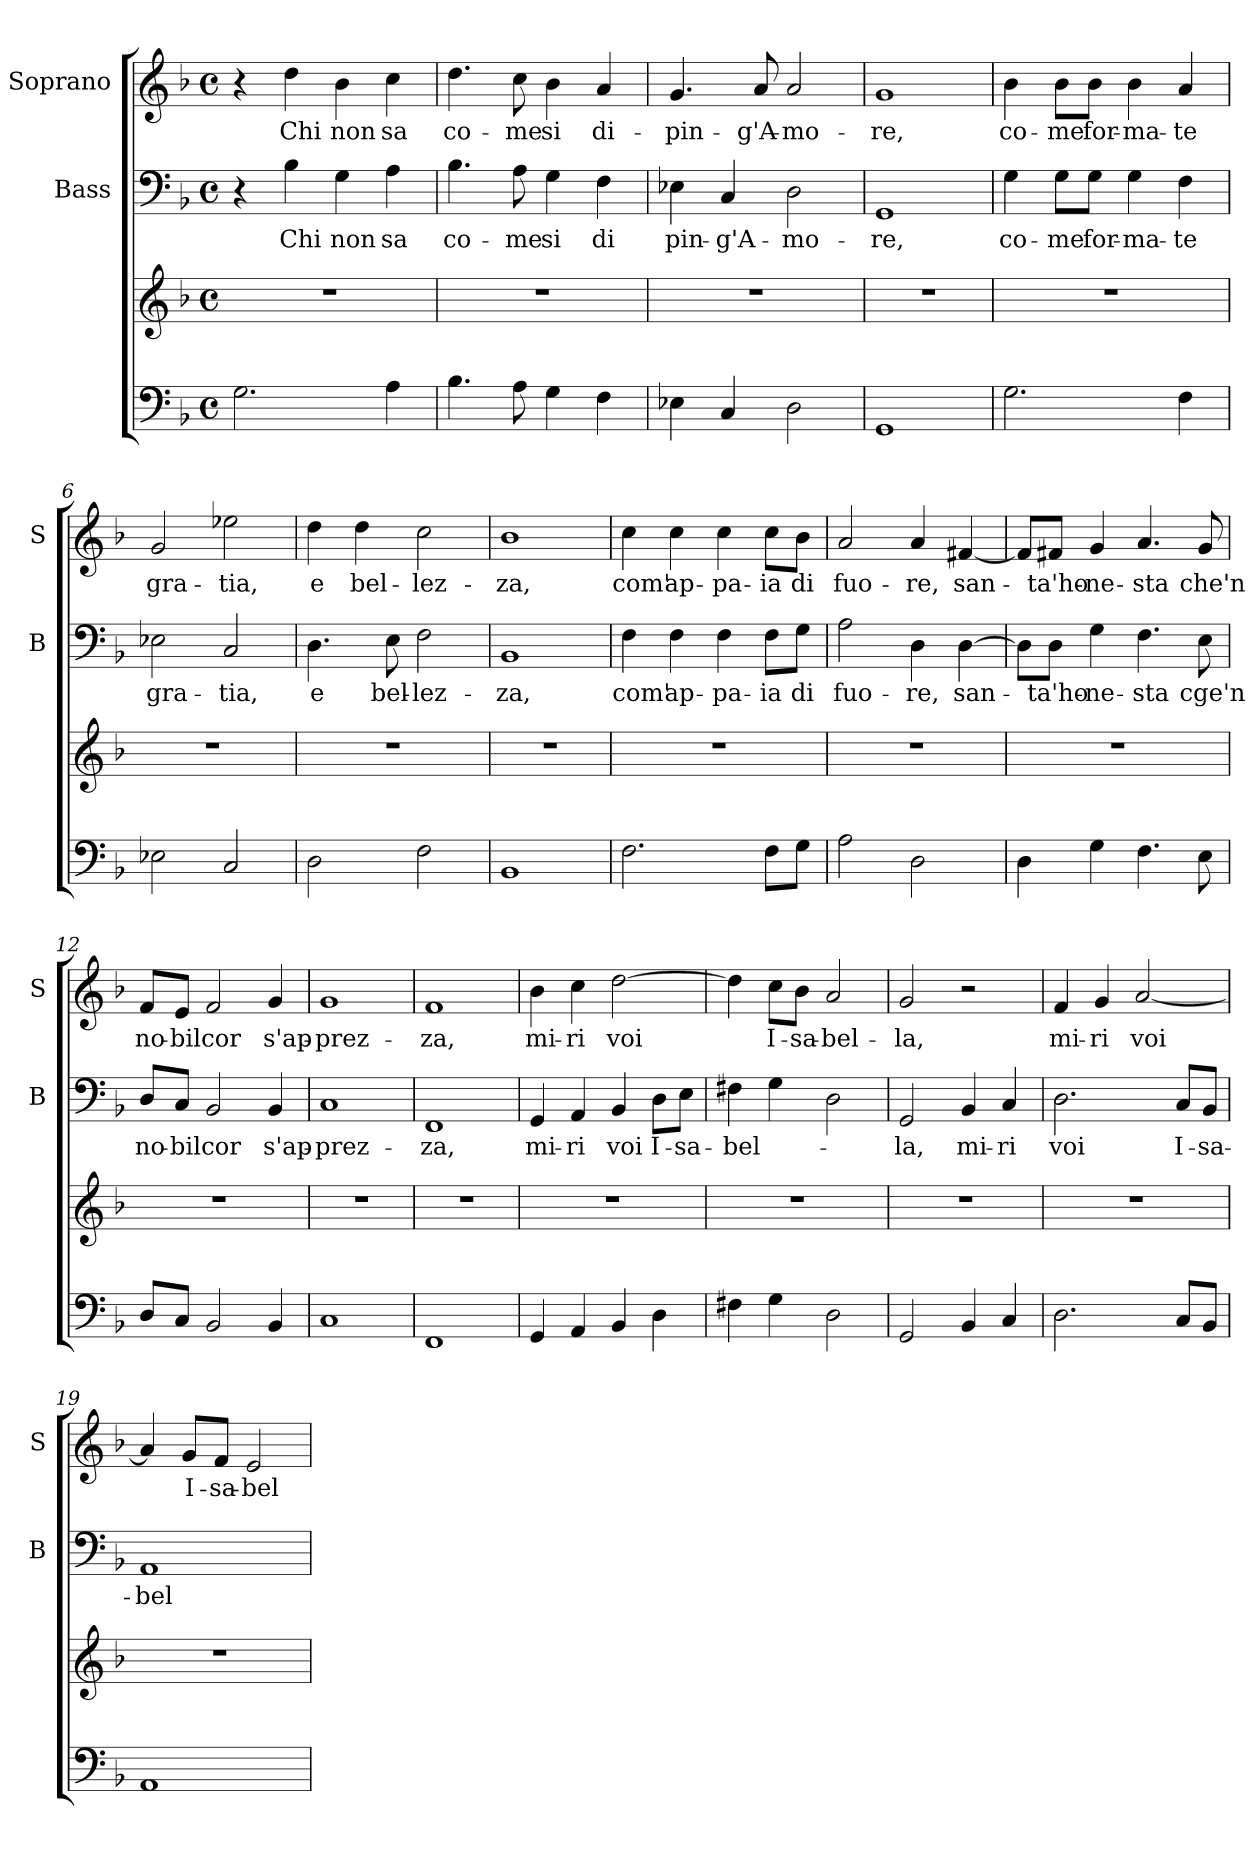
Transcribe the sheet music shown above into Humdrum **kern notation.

**kern	**kern	**kern	**text	**kern	**text
*part3	*part3	*part2	*part2	*part1	*part1
*staff4	*staff3	*staff2	*staff2	*staff1	*staff1
*	*	*I"Bass	*	*I"Soprano	*
*	*	*I'B	*	*I'S	*
*clefF4	*clefG2	*clefF4	*	*clefG2	*
*k[b-]	*k[b-]	*k[b-]	*	*k[b-]	*
*F:	*F:	*F:	*	*F:	*
*M4/4	*M4/4	*M4/4	*	*M4/4	*
*met(c)	*met(c)	*met(c)	*	*met(c)	*
=1	=1	=1	=1	=1	=1
2.G\	1r	4r	.	4r	.
!	!	!	!LO:LY:b	!	!LO:LY:b
.	.	4B-\	Chi	4dd\	Chi
!	!	!	!LO:LY:b	!	!LO:LY:b
.	.	4G\	non	4b-\	non
!	!	!	!LO:LY:b	!	!LO:LY:b
4A\	.	4A\	sa	4cc\	sa
=2	=2	=2	=2	=2	=2
!	!	!	!LO:LY:b	!	!LO:LY:b
4.B-\	1r	4.B-\	co-	4.dd\	co-
!	!	!	!LO:LY:b	!	!LO:LY:b
8A\	.	8A\	-me	8cc\	-me
!	!	!	!LO:LY:b	!	!LO:LY:b
4G\	.	4G\	si	4b-\	si
!	!	!	!LO:LY:b	!	!LO:LY:b
4F\	.	4F\	di	4a/	di-
=3	=3	=3	=3	=3	=3
!	!	!	!LO:LY:b	!	!LO:LY:b
4E-X\	1r	4E-X\	pin-	4.g/	-pin-
!	!	!	!LO:LY:b	!	!
4C/	.	4C/	-g'A-	.	.
!	!	!	!	!	!LO:LY:b
.	.	.	.	8a/	-g'A-
!	!	!	!LO:LY:b	!	!LO:LY:b
2D\	.	2D\	-mo-	2a/	-mo-
=4	=4	=4	=4	=4	=4
!	!	!	!LO:LY:b	!	!LO:LY:b
1GG	1r	1GG	-re,	1g	-re,
=5	=5	=5	=5	=5	=5
!	!	!	!LO:LY:b	!	!LO:LY:b
2.G\	1r	4G\	co-	4b-\	co-
!	!	!	!LO:LY:b	!	!LO:LY:b
.	.	8G\L	-me	8b-\L	-me
!	!	!	!LO:LY:b	!	!LO:LY:b
.	.	8G\J	for-	8b-\J	for-
!	!	!	!LO:LY:b	!	!LO:LY:b
.	.	4G\	-ma-	4b-\	-ma-
!	!	!	!LO:LY:b	!	!LO:LY:b
4F\	.	4F\	-te	4a/	-te
=6	=6	=6	=6	=6	=6
!	!	!	!LO:LY:b	!	!LO:LY:b
2E-X\	1r	2E-X\	gra-	2g/	gra-
!	!	!	!LO:LY:b	!	!LO:LY:b
2C/	.	2C/	-tia,	2ee-X\	-tia,
!!LO:LB:g=z
=7	=7	=7	=7	=7	=7
!	!	!	!LO:LY:b	!	!LO:LY:b
2D\	1r	4.D\	e	4dd\	e
!	!	!	!	!	!LO:LY:b
.	.	.	.	4dd\	bel-
!	!	!	!LO:LY:b	!	!
.	.	8E\	bel-	.	.
!	!	!	!LO:LY:b	!	!LO:LY:b
2F\	.	2F\	-lez-	2cc\	-lez-
=8	=8	=8	=8	=8	=8
!	!	!	!LO:LY:b	!	!LO:LY:b
1BB-	1r	1BB-	-za,	1b-	-za,
=9	=9	=9	=9	=9	=9
!	!	!	!LO:LY:b	!	!LO:LY:b
2.F\	1r	4F\	com'	4cc\	com'
!	!	!	!LO:LY:b	!	!LO:LY:b
.	.	4F\	ap-	4cc\	ap-
!	!	!	!LO:LY:b	!	!LO:LY:b
.	.	4F\	-pa-	4cc\	-pa-
!	!	!	!LO:LY:b	!	!LO:LY:b
8F\L	.	8F\L	-ia	8cc\L	-ia
!	!	!	!LO:LY:b	!	!LO:LY:b
8G\J	.	8G\J	di	8b-\J	di
=10	=10	=10	=10	=10	=10
!	!	!	!LO:LY:b	!	!LO:LY:b
2A\	1r	2A\	fuo-	2a/	fuo-
!	!	!	!LO:LY:b	!	!LO:LY:b
2D\	.	4D\	-re,	4a/	-re,
!	!	!	!LO:LY:b	!	!LO:LY:b
.	.	[4D\	san-	[4f#X/	san-
=11	=11	=11	=11	=11	=11
4D\	1r	8D\L]	.	8f#/L]	.
!	!	!	!LO:LY:b	!	!LO:LY:b
.	.	8D\J	-ta'ho-	8f#X/J	-ta'ho-
!	!	!	!LO:LY:b	!	!LO:LY:b
4G\	.	4G\	-ne-	4g/	-ne-
!	!	!	!LO:LY:b	!	!LO:LY:b
4.F\	.	4.F\	-sta	4.a/	-sta
!	!	!	!LO:LY:b	!	!LO:LY:b
8E\	.	8E\	cge'n	8g/	che'n
=12	=12	=12	=12	=12	=12
!	!	!	!LO:LY:b	!	!LO:LY:b
8D/L	1r	8D/L	no-	8f/L	no-
!	!	!	!LO:LY:b	!	!LO:LY:b
8C/J	.	8C/J	-bil	8e/J	-bil
!	!	!	!LO:LY:b	!	!LO:LY:b
2BB-/	.	2BB-/	cor	2f/	cor
!	!	!	!LO:LY:b	!	!LO:LY:b
4BB-/	.	4BB-/	s'ap-	4g/	s'ap-
!!LO:LB:g=z
=13	=13	=13	=13	=13	=13
!	!	!	!LO:LY:b	!	!LO:LY:b
1C	1r	1C	-prez-	1g	-prez-
=14	=14	=14	=14	=14	=14
!	!	!	!LO:LY:b	!	!LO:LY:b
1FF	1r	1FF	-za,	1f	-za,
=15	=15	=15	=15	=15	=15
!	!	!	!LO:LY:b	!	!LO:LY:b
4GG/	1r	4GG/	mi-	4b-\	mi-
!	!	!	!LO:LY:b	!	!LO:LY:b
4AA/	.	4AA/	-ri	4cc\	-ri
!	!	!	!LO:LY:b	!	!LO:LY:b
4BB-/	.	4BB-/	voi	[2dd\	voi
!	!	!	!LO:LY:b	!	!
4D\	.	8D\L	I-	.	.
!	!	!	!LO:LY:b	!	!
.	.	8E\J	-sa-	.	.
=16	=16	=16	=16	=16	=16
!	!	!	!LO:LY:b	!	!
4F#X\	1r	4F#X\	-bel-	4dd\]	.
!	!	!	!	!	!LO:LY:b
4G\	.	4G\	.	8cc\L	I-
!	!	!	!	!	!LO:LY:b
.	.	.	.	8b-\J	-sa-
!	!	!	!	!	!LO:LY:b
2D\	.	2D\	.	2a/	-bel-
=17	=17	=17	=17	=17	=17
!	!	!	!LO:LY:b	!	!LO:LY:b
2GG/	1r	2GG/	-la,	2g/	-la,
!	!	!	!LO:LY:b	!	!
4BB-/	.	4BB-/	mi-	2r	.
!	!	!	!LO:LY:b	!	!
4C/	.	4C/	-ri	.	.
=18	=18	=18	=18	=18	=18
!	!	!	!LO:LY:b	!	!LO:LY:b
2.D\	1r	2.D\	voi	4f/	mi-
!	!	!	!	!	!LO:LY:b
.	.	.	.	4g/	-ri
!	!	!	!	!	!LO:LY:b
.	.	.	.	[2a/	voi
!	!	!	!LO:LY:b	!	!
8C/L	.	8C/L	I-	.	.
!	!	!	!LO:LY:b	!	!
8BB-/J	.	8BB-/J	-sa-	.	.
=19	=19	=19	=19	=19	=19
!	!	!	!LO:LY:b	!	!
1AA	1r	1AA	-bel-	4a/]	.
!	!	!	!	!	!LO:LY:b
.	.	.	.	8g/L	I-
!	!	!	!	!	!LO:LY:b
.	.	.	.	8f/J	-sa-
!	!	!	!	!	!LO:LY:b
.	.	.	.	2e/	-bel-
=	=	=	=	=	=
*-	*-	*-	*-	*-	*-
